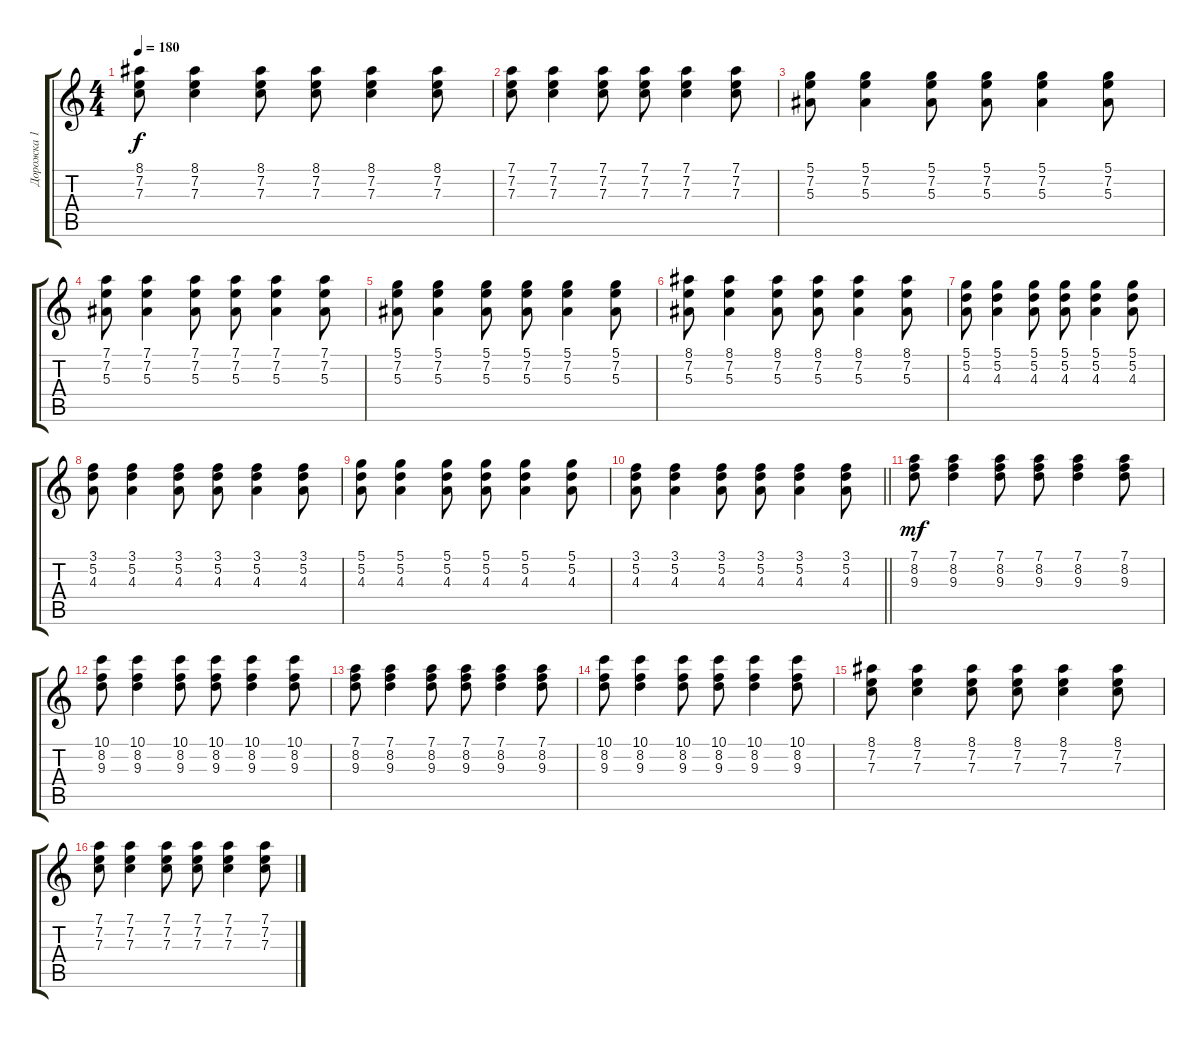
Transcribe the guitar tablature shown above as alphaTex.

\track ("Дорожка 1" "Дорожка 1") {instrument distortionguitar}
\staff {score tabs}
\tuning (D4 A3 F3 C3 G2 C2) {hide}
\ts (4 4)
\tempo 180
\clef g2
\ks c
(8.1 7.2 7.3).8{dy f} (8.1 7.2 7.3).4 (8.1 7.2 7.3).8 (8.1 7.2 7.3).8 (8.1 7.2 7.3).4 (8.1 7.2 7.3).8 |
(7.1 7.2 7.3).8 (7.1 7.2 7.3).4 (7.1 7.2 7.3).8 (7.1 7.2 7.3).8 (7.1 7.2 7.3).4 (7.1 7.2 7.3).8 |
(5.1 7.2 5.3).8 (5.1 7.2 5.3).4 (5.1 7.2 5.3).8 (5.1 7.2 5.3).8 (5.1 7.2 5.3).4 (5.1 7.2 5.3).8 |
(7.1 7.2 5.3).8 (7.1 7.2 5.3).4 (7.1 7.2 5.3).8 (7.1 7.2 5.3).8 (7.1 7.2 5.3).4 (7.1 7.2 5.3).8 |
(5.1 7.2 5.3).8 (5.1 7.2 5.3).4 (5.1 7.2 5.3).8 (5.1 7.2 5.3).8 (5.1 7.2 5.3).4 (5.1 7.2 5.3).8 |
(8.1 7.2 5.3).8 (8.1 7.2 5.3).4 (8.1 7.2 5.3).8 (8.1 7.2 5.3).8 (8.1 7.2 5.3).4 (8.1 7.2 5.3).8 |
(5.1 5.2 4.3).8 (5.1 5.2 4.3).4 (5.1 5.2 4.3).8 (5.1 5.2 4.3).8 (5.1 5.2 4.3).4 (5.1 5.2 4.3).8 |
(3.1 5.2 4.3).8 (3.1 5.2 4.3).4 (3.1 5.2 4.3).8 (3.1 5.2 4.3).8 (3.1 5.2 4.3).4 (3.1 5.2 4.3).8 |
(5.1 5.2 4.3).8 (5.1 5.2 4.3).4 (5.1 5.2 4.3).8 (5.1 5.2 4.3).8 (5.1 5.2 4.3).4 (5.1 5.2 4.3).8 |
\barLineRight lightlight
(3.1 5.2 4.3).8 (3.1 5.2 4.3).4 (3.1 5.2 4.3).8 (3.1 5.2 4.3).8 (3.1 5.2 4.3).4 (3.1 5.2 4.3).8 |
\section ("" "")
(7.1 8.2 9.3).8{dy mf} (7.1 8.2 9.3).4 (7.1 8.2 9.3).8 (7.1 8.2 9.3).8 (7.1 8.2 9.3).4 (7.1 8.2 9.3).8 |
(10.1 8.2 9.3).8 (10.1 8.2 9.3).4 (10.1 8.2 9.3).8 (10.1 8.2 9.3).8 (10.1 8.2 9.3).4 (10.1 8.2 9.3).8 |
(7.1 8.2 9.3).8 (7.1 8.2 9.3).4 (7.1 8.2 9.3).8 (7.1 8.2 9.3).8 (7.1 8.2 9.3).4 (7.1 8.2 9.3).8 |
(10.1 8.2 9.3).8 (10.1 8.2 9.3).4 (10.1 8.2 9.3).8 (10.1 8.2 9.3).8 (10.1 8.2 9.3).4 (10.1 8.2 9.3).8 |
(8.1 7.2 7.3).8 (8.1 7.2 7.3).4 (8.1 7.2 7.3).8 (8.1 7.2 7.3).8 (8.1 7.2 7.3).4 (8.1 7.2 7.3).8 |
(7.1 7.2 7.3).8 (7.1 7.2 7.3).4 (7.1 7.2 7.3).8 (7.1 7.2 7.3).8 (7.1 7.2 7.3).4 (7.1 7.2 7.3).8
